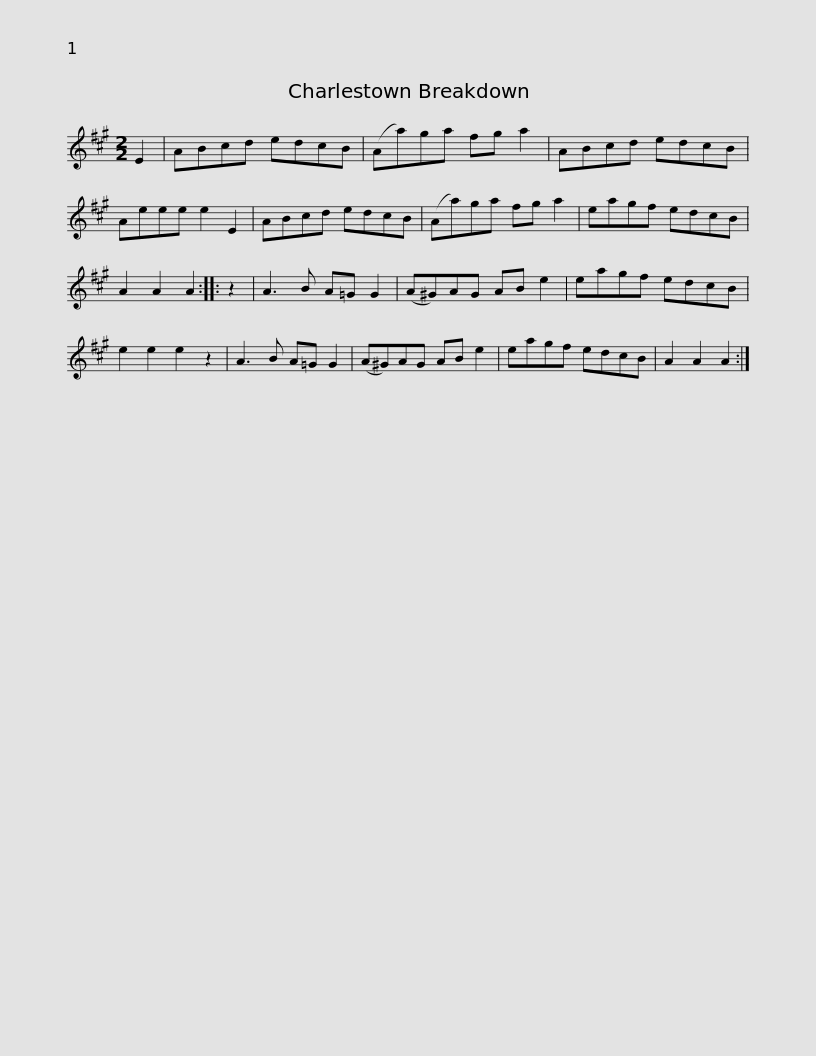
X:1
L:1/8
M:2/2
I:linebreak $
K:A
V:1 treble
V:1
 E2 | ABcd edcB | (Aa)ga fg a2 | ABcd edcB | Aeee e2 E2 | %5
 ABcd edcB |$ (Aa)ga fg a2 | eagf edcB | A2 A2 A2 :: z2 | %10
 A3 B A=G G2 | (A^G)AG AB e2 | eagf edcB |$ e2 e2 e2 z2 | A3 B A=G G2 | %15
 (A^G)AG AB e2 | eagf edcB | A2 A2 A2 :| %18
